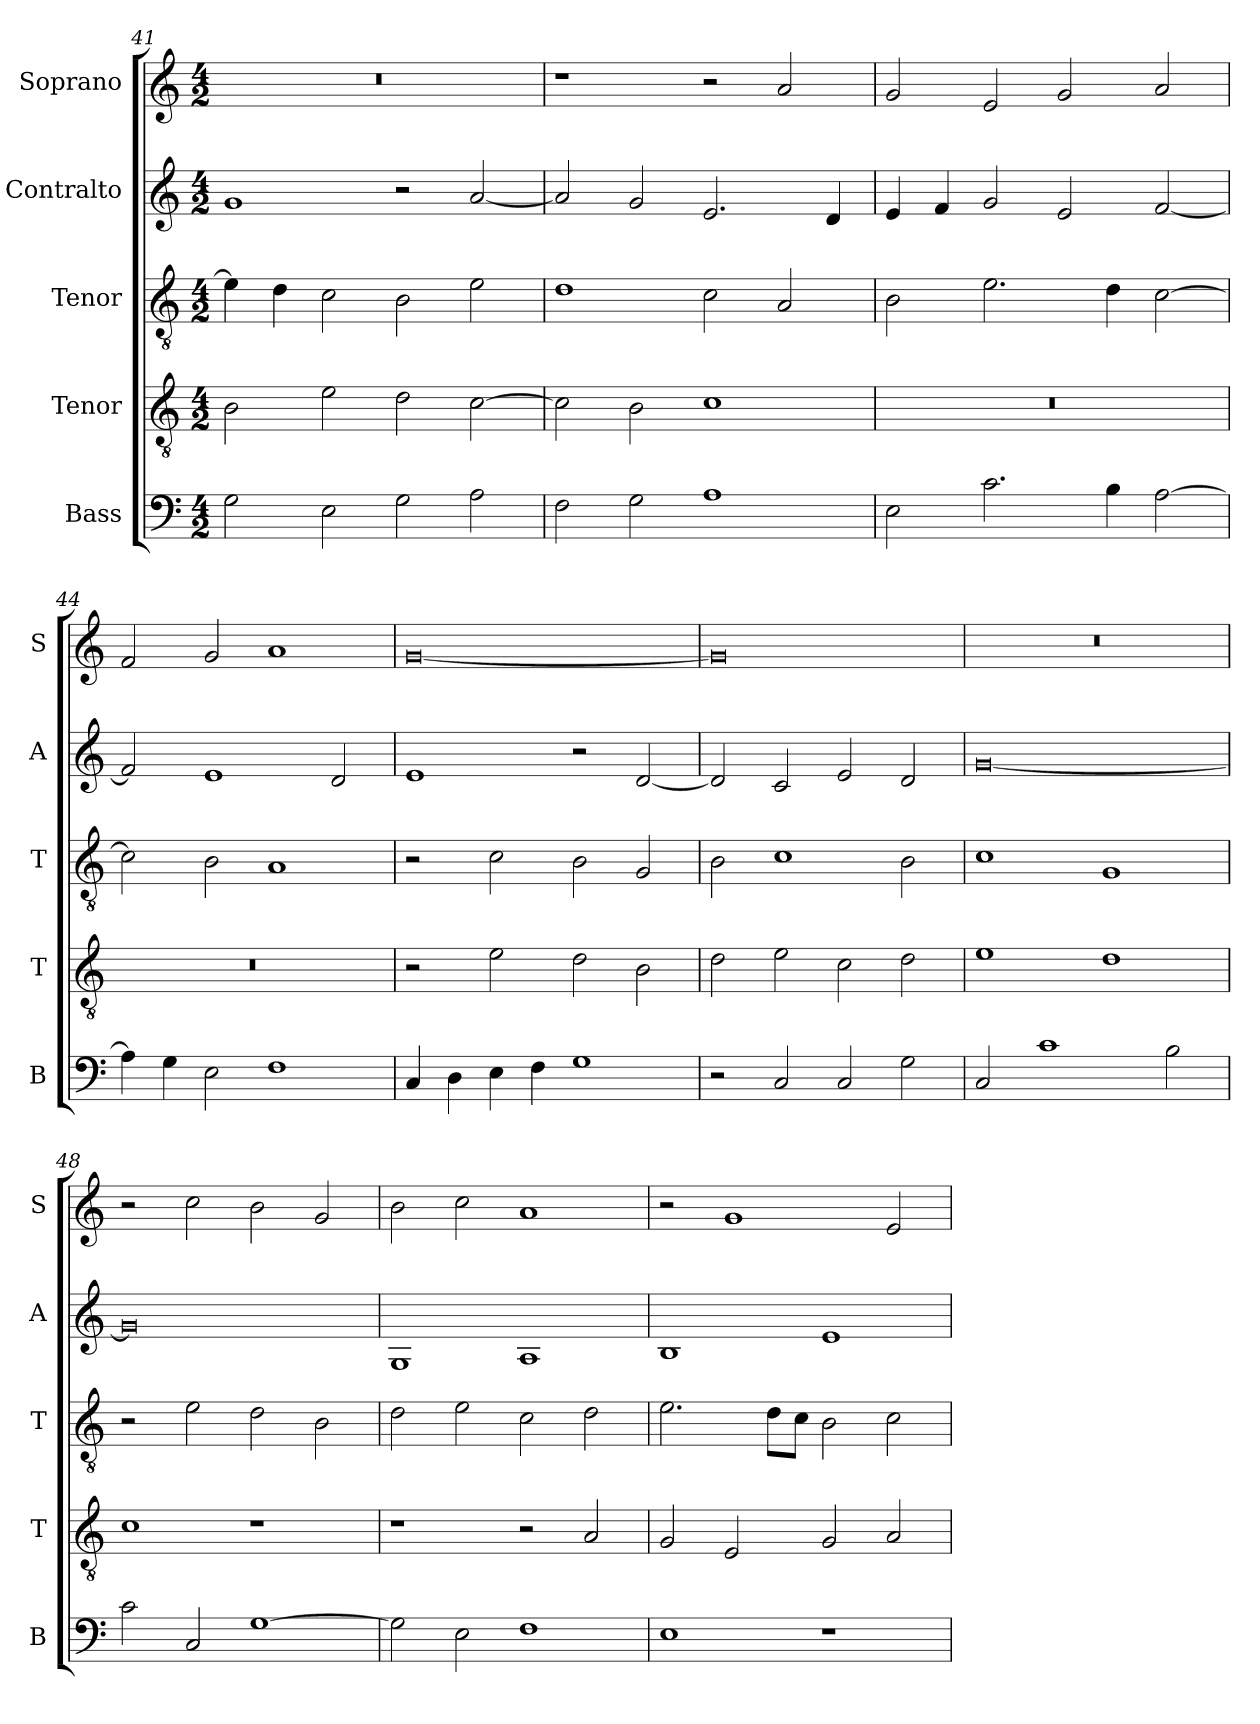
**kern	**kern	**kern	**kern	**kern
*part5	*part4	*part3	*part2	*part1
*staff5	*staff4	*staff3	*staff2	*staff1
*I"Bass	*I"Tenor	*I"Tenor	*I"Contralto	*I"Soprano
*I'B	*I'T	*I'T	*I'A	*I'S
*clefF4	*clefGv2	*clefGv2	*clefG2	*clefG2
*k[]	*k[]	*k[]	*k[]	*k[]
*E:phr	*E:phr	*E:phr	*E:phr	*E:phr
*M4/2	*M4/2	*M4/2	*M4/2	*M4/2
=41	=41	=41	=41	=41
2G	2B	4e]	1g	0r
.	.	4d	.	.
2E	2e	2c	.	.
2G	2d	2B	2r	.
2A	[2c	2e	[2a	.
=42	=42	=42	=42	=42
2F	2c]	1d	2a]	1r
2G	2B	.	2g	.
1A	1c	2c	2.e	2r
.	.	2A	.	2a
.	.	.	4d	.
=43	=43	=43	=43	=43
2E	0r	2B	4e	2g
.	.	.	4f	.
2.c	.	2.e	2g	2e
.	.	.	2e	2g
4B	.	4d	.	.
[2A	.	[2c	[2f	2a
=44	=44	=44	=44	=44
4A]	0r	2c]	2f]	2f
4G	.	.	.	.
2E	.	2B	1e	2g
1F	.	1A	.	1a
.	.	.	2d	.
=45	=45	=45	=45	=45
4C	2r	2r	1e	[0g
4D	.	.	.	.
4E	2e	2c	.	.
4F	.	.	.	.
1G	2d	2B	2r	.
.	2B	2G	[2d	.
=46	=46	=46	=46	=46
2r	2d	2B	2d]	0g]
2C	2e	1c	2c	.
2C	2c	.	2e	.
2G	2d	2B	2d	.
=47	=47	=47	=47	=47
2C	1e	1c	[0g	0r
1c	.	.	.	.
.	1d	1G	.	.
2B	.	.	.	.
=48	=48	=48	=48	=48
2c	1c	2r	0g]	2r
2C	.	2e	.	2cc
[1G	1r	2d	.	2b
.	.	2B	.	2g
=49	=49	=49	=49	=49
2G]	1r	2d	1G	2b
2E	.	2e	.	2cc
1F	2r	2c	1A	1a
.	2A	2d	.	.
=50	=50	=50	=50	=50
1E	2G	2.e	1B	2r
.	2E	.	.	1g
.	.	8d\L	.	.
.	.	8c\J	.	.
1r	2G	2B	1e	.
.	2A	2c	.	2e
=	=	=	=	=
*-	*-	*-	*-	*-
